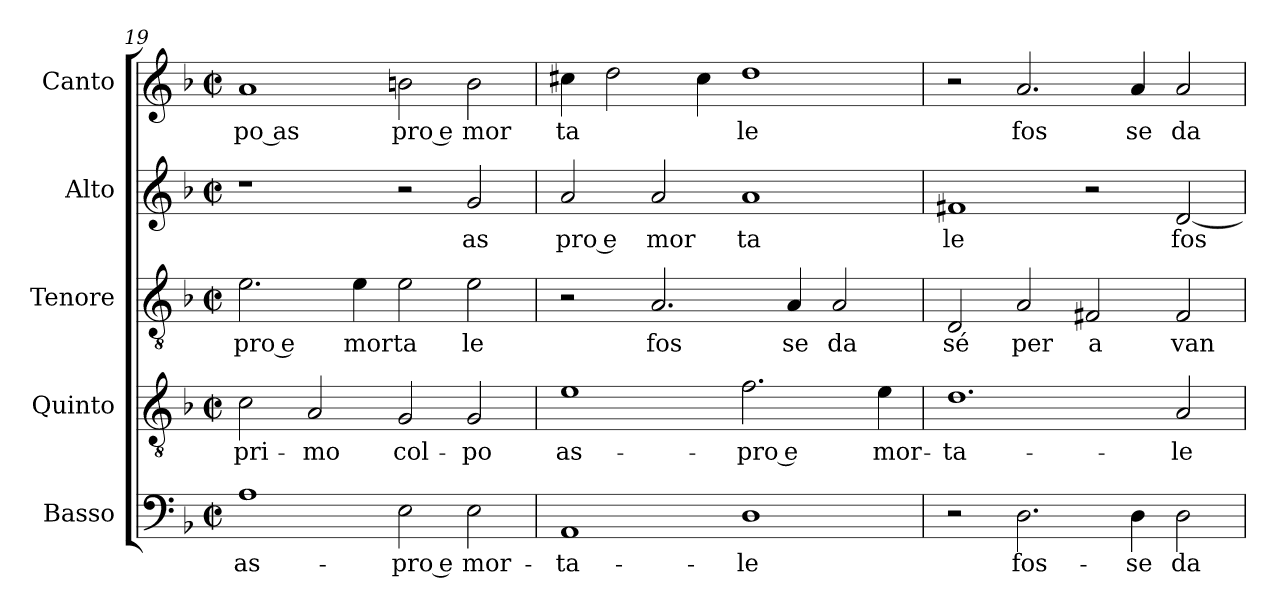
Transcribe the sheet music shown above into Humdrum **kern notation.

**kern	**text	**kern	**text	**kern	**text	**kern	**text	**kern	**text
*part5	*part5	*part4	*part4	*part3	*part3	*part2	*part2	*part1	*part1
*staff5	*staff5	*staff4	*staff4	*staff3	*staff3	*staff2	*staff2	*staff1	*staff1
*I"Basso	*	*I"Quinto	*	*I"Tenore	*	*I"Alto	*	*I"Canto	*
*clefF4	*	*clefGv2	*	*clefGv2	*	*clefG2	*	*clefG2	*
*k[b-]	*	*k[b-]	*	*k[b-]	*	*k[b-]	*	*k[b-]	*
*F:	*	*F:	*	*F:	*	*F:	*	*F:	*
*M2/2	*	*M2/2	*	*M2/2	*	*M2/2	*	*M2/2	*
*met(c|)	*	*met(c|)	*	*met(c|)	*	*met(c|)	*	*met(c|)	*
=19	=19	=19	=19	=19	=19	=19	=19	=19	=19
!	!LO:LY:b:cj	!	!LO:LY:b:cj	!	!LO:LY:b:rj	!	!	!	!LO:LY:b:rj
1A	as-	2c\	pri-	2.e\	pro e	1r	.	1a	po as
!	!	!	!LO:LY:b:cj	!	!	!	!	!	!
.	.	2A/	-mo	.	.	.	.	.	.
!	!	!	!	!	!LO:LY:b:cj	!	!	!	!
.	.	.	.	4e\	mor	.	.	.	.
!	!LO:LY:b:rj	!	!LO:LY:b:cj	!	!LO:LY:b:cj	!	!	!	!LO:LY:b:rj
2E\	-pro e	2G/	col-	2e\	ta	2r	.	2bn\	pro e
!	!LO:LY:b:cj	!	!LO:LY:b:cj	!	!LO:LY:b:cj	!	!LO:LY:b:cj	!	!LO:LY:b:cj
2E\	mor-	2G/	-po	2e\	le	2g/	as	2b\	mor
=20	=20	=20	=20	=20	=20	=20	=20	=20	=20
!	!LO:LY:b:cj	!	!LO:LY:b:cj	!	!	!	!LO:LY:b:rj	!	!LO:LY:b:cj
1AA	-ta-	1e	as-	2r	.	2a/	pro e	4cc#X\	ta
.	.	.	.	.	.	.	.	2dd\	.
!	!	!	!	!	!LO:LY:b:cj	!	!LO:LY:b:cj	!	!
.	.	.	.	2.A/	fos	2a/	mor	.	.
.	.	.	.	.	.	.	.	4cc#\	.
!	!LO:LY:b:cj	!	!LO:LY:b:rj	!	!	!	!LO:LY:b:cj	!	!LO:LY:b:cj
1D	-le	2.f\	-pro e	.	.	1a	ta	1dd	le
!	!	!	!	!	!LO:LY:b:cj	!	!	!	!
.	.	.	.	4A/	se	.	.	.	.
!	!	!	!	!	!LO:LY:b:cj	!	!	!	!
.	.	.	.	2A/	da	.	.	.	.
!	!	!	!LO:LY:b:cj	!	!	!	!	!	!
.	.	4e\	mor-	.	.	.	.	.	.
=21	=21	=21	=21	=21	=21	=21	=21	=21	=21
!	!	!	!LO:LY:b:cj	!	!LO:LY:b:cj	!	!LO:LY:b:cj	!	!
2r	.	1.d	-ta-	2D/	sé	1f#X	le	2r	.
!	!LO:LY:b:cj	!	!	!	!LO:LY:b:cj	!	!	!	!LO:LY:b:cj
2.D\	fos-	.	.	2A/	per	.	.	2.a/	fos
!	!	!	!	!	!LO:LY:b:cj	!	!	!	!
.	.	.	.	2F#X/	a	2r	.	.	.
!	!LO:LY:b:cj	!	!	!	!	!	!	!	!LO:LY:b:cj
4D\	-se	.	.	.	.	.	.	4a/	se
!	!LO:LY:b:cj	!	!LO:LY:b:cj	!	!LO:LY:b:cj	!	!LO:LY:b	!	!LO:LY:b:cj
2D\	da	2A/	-le	2F#/	van	[<2d/	fos	2a/	da
=	=	=	=	=	=	=	=	=	=
*-	*-	*-	*-	*-	*-	*-	*-	*-	*-
